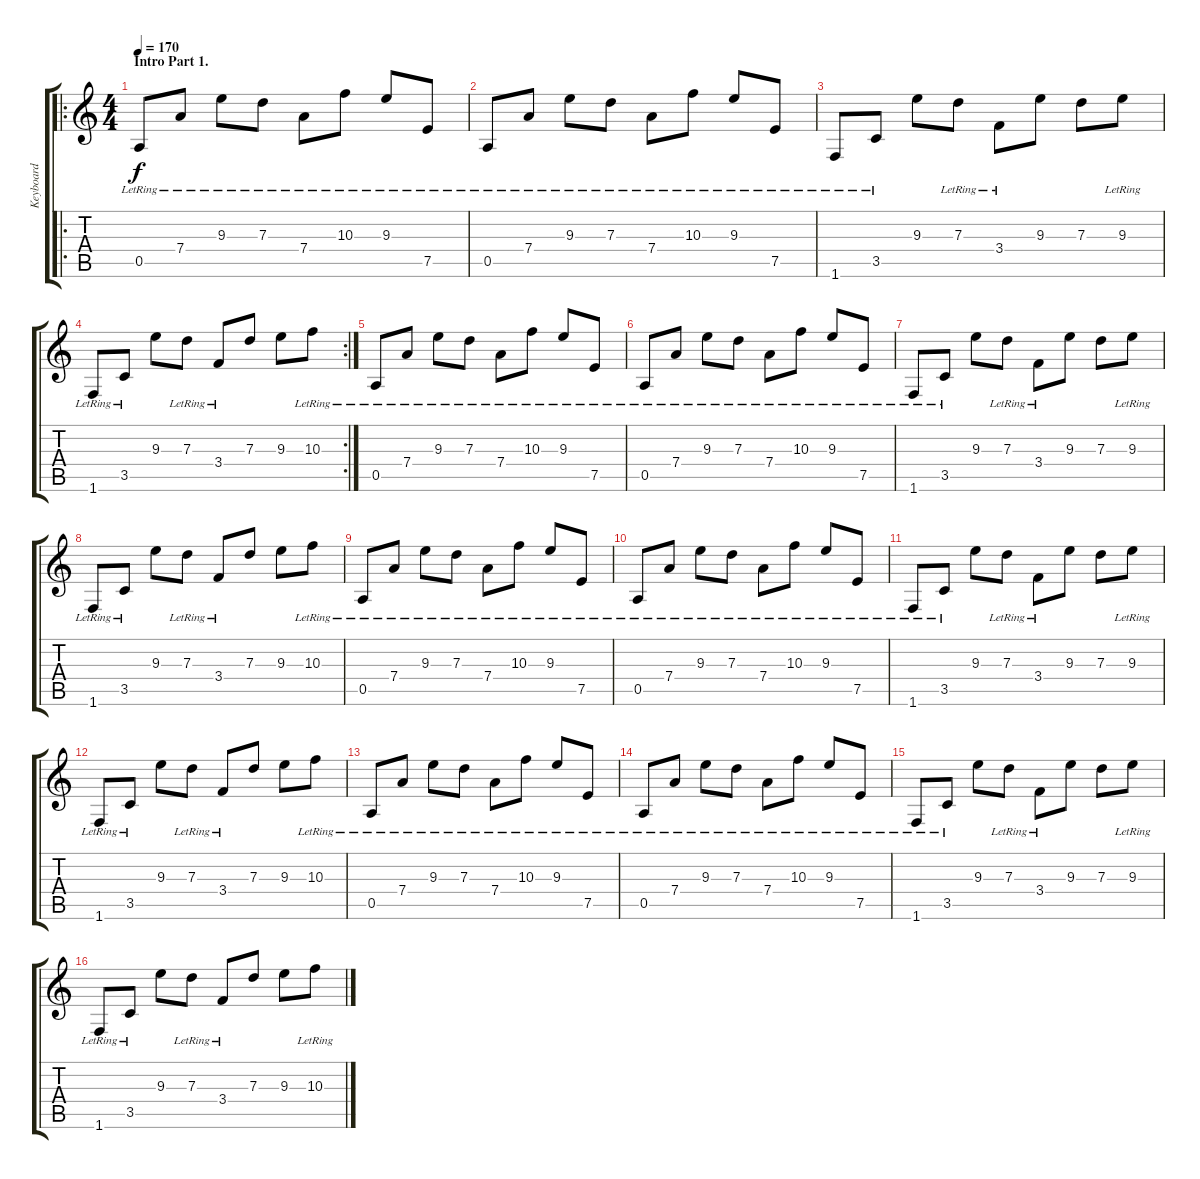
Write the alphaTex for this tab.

\track ("Keyboard" "Keyboard") {instrument harpsichord}
\staff {score tabs}
\tuning (E5 B4 G4 D4 A3 E3) {hide}
\ro
\ts (4 4)
\section ("" "Intro Part 1.")
\tempo 170
\tempo 150
\tempo 170
\clef g2
\ks c
0.5{lr}.8{dy f instrument harpsichord} 7.4{lr}.8 9.3{lr}.8 7.3{lr}.8 7.4{lr}.8 10.3{lr}.8 9.3{lr}.8 7.5{lr}.8 |
0.5{lr}.8 7.4{lr}.8 9.3{lr}.8 7.3{lr}.8 7.4{lr}.8 10.3{lr}.8 9.3{lr}.8 7.5{lr}.8 |
1.6{lr}.8 3.5{lr}.8 9.3.8 7.3{lr}.8 3.4{lr}.8 9.3.8 7.3.8 9.3{lr}.8 |
\rc 2
1.6{lr}.8 3.5{lr}.8 9.3.8 7.3{lr}.8 3.4{lr}.8 7.3.8 9.3.8 10.3{lr}.8 |
0.5{lr}.8 7.4{lr}.8 9.3{lr}.8 7.3{lr}.8 7.4{lr}.8 10.3{lr}.8 9.3{lr}.8 7.5{lr}.8 |
0.5{lr}.8 7.4{lr}.8 9.3{lr}.8 7.3{lr}.8 7.4{lr}.8 10.3{lr}.8 9.3{lr}.8 7.5{lr}.8 |
1.6{lr}.8 3.5{lr}.8 9.3.8 7.3{lr}.8 3.4{lr}.8 9.3.8 7.3.8 9.3{lr}.8 |
1.6{lr}.8 3.5{lr}.8 9.3.8 7.3{lr}.8 3.4{lr}.8 7.3.8 9.3.8 10.3{lr}.8 |
0.5{lr}.8 7.4{lr}.8 9.3{lr}.8 7.3{lr}.8 7.4{lr}.8 10.3{lr}.8 9.3{lr}.8 7.5{lr}.8 |
0.5{lr}.8 7.4{lr}.8 9.3{lr}.8 7.3{lr}.8 7.4{lr}.8 10.3{lr}.8 9.3{lr}.8 7.5{lr}.8 |
1.6{lr}.8 3.5{lr}.8 9.3.8 7.3{lr}.8 3.4{lr}.8 9.3.8 7.3.8 9.3{lr}.8 |
1.6{lr}.8 3.5{lr}.8 9.3.8 7.3{lr}.8 3.4{lr}.8 7.3.8 9.3.8 10.3{lr}.8 |
0.5{lr}.8 7.4{lr}.8 9.3{lr}.8 7.3{lr}.8 7.4{lr}.8 10.3{lr}.8 9.3{lr}.8 7.5{lr}.8 |
0.5{lr}.8 7.4{lr}.8 9.3{lr}.8 7.3{lr}.8 7.4{lr}.8 10.3{lr}.8 9.3{lr}.8 7.5{lr}.8 |
1.6{lr}.8 3.5{lr}.8 9.3.8 7.3{lr}.8 3.4{lr}.8 9.3.8 7.3.8 9.3{lr}.8 |
1.6{lr}.8 3.5{lr}.8 9.3.8 7.3{lr}.8 3.4{lr}.8 7.3.8 9.3.8 10.3{lr}.8
